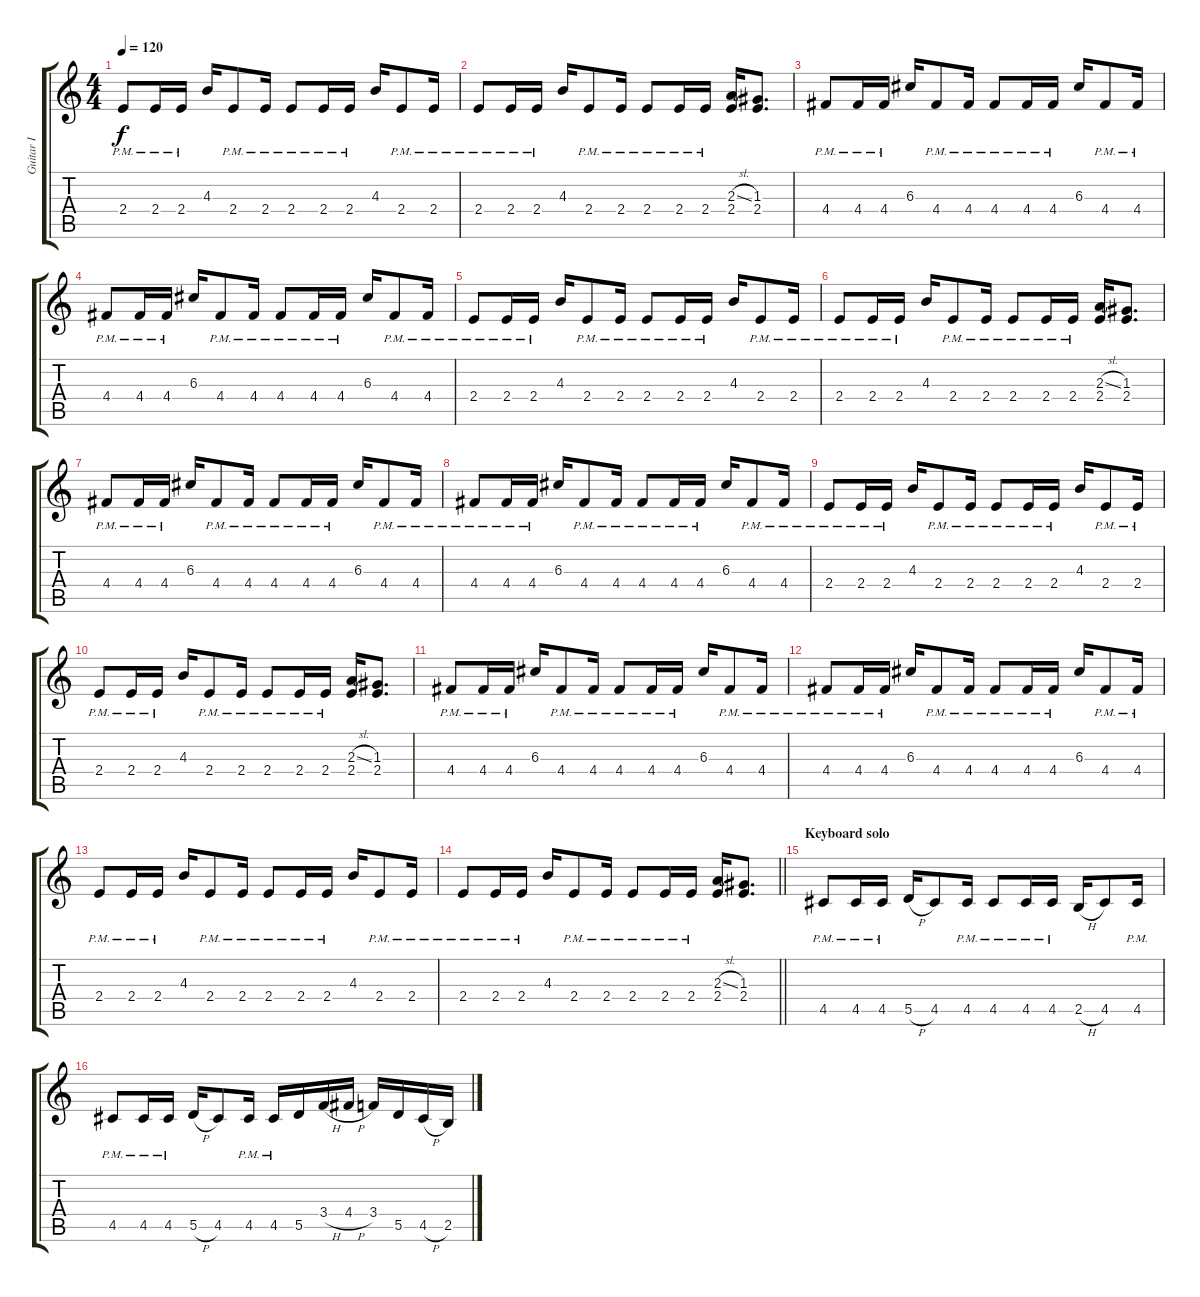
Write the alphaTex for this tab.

\track ("Guitar I" "Guitar I") {instrument overdrivenguitar}
\staff {score tabs}
\tuning (E4 B3 G3 D3 A2 E2) {hide}
\ts (4 4)
\tempo 120
\clef g2
\ks c
2.4{pm}.8{dy f} 2.4{pm}.16 2.4{pm}.16 4.3.16 2.4{pm}.8 2.4{pm}.16 2.4{pm}.8 2.4{pm}.16 2.4{pm}.16 4.3.16 2.4{pm}.8 2.4{pm}.16 |
2.4{pm}.8 2.4{pm}.16 2.4{pm}.16 4.3.16 2.4{pm}.8 2.4{pm}.16 2.4{pm}.8 2.4{pm}.16 2.4{pm}.16 (2.3{sl} 2.4).16 (1.3 2.4).8{d} |
4.4{pm}.8 4.4{pm}.16 4.4{pm}.16 6.3.16 4.4{pm}.8 4.4{pm}.16 4.4{pm}.8 4.4{pm}.16 4.4{pm}.16 6.3.16 4.4{pm}.8 4.4{pm}.16 |
4.4{pm}.8 4.4{pm}.16 4.4{pm}.16 6.3.16 4.4{pm}.8 4.4{pm}.16 4.4{pm}.8 4.4{pm}.16 4.4{pm}.16 6.3.16 4.4{pm}.8 4.4{pm}.16 |
2.4{pm}.8 2.4{pm}.16 2.4{pm}.16 4.3.16 2.4{pm}.8 2.4{pm}.16 2.4{pm}.8 2.4{pm}.16 2.4{pm}.16 4.3.16 2.4{pm}.8 2.4{pm}.16 |
2.4{pm}.8 2.4{pm}.16 2.4{pm}.16 4.3.16 2.4{pm}.8 2.4{pm}.16 2.4{pm}.8 2.4{pm}.16 2.4{pm}.16 (2.3{sl} 2.4).16 (1.3 2.4).8{d} |
4.4{pm}.8 4.4{pm}.16 4.4{pm}.16 6.3.16 4.4{pm}.8 4.4{pm}.16 4.4{pm}.8 4.4{pm}.16 4.4{pm}.16 6.3.16 4.4{pm}.8 4.4{pm}.16 |
4.4{pm}.8 4.4{pm}.16 4.4{pm}.16 6.3.16 4.4{pm}.8 4.4{pm}.16 4.4{pm}.8 4.4{pm}.16 4.4{pm}.16 6.3.16 4.4{pm}.8 4.4{pm}.16 |
2.4{pm}.8 2.4{pm}.16 2.4{pm}.16 4.3.16 2.4{pm}.8 2.4{pm}.16 2.4{pm}.8 2.4{pm}.16 2.4{pm}.16 4.3.16 2.4{pm}.8 2.4{pm}.16 |
2.4{pm}.8 2.4{pm}.16 2.4{pm}.16 4.3.16 2.4{pm}.8 2.4{pm}.16 2.4{pm}.8 2.4{pm}.16 2.4{pm}.16 (2.3{sl} 2.4).16 (1.3 2.4).8{d} |
4.4{pm}.8 4.4{pm}.16 4.4{pm}.16 6.3.16 4.4{pm}.8 4.4{pm}.16 4.4{pm}.8 4.4{pm}.16 4.4{pm}.16 6.3.16 4.4{pm}.8 4.4{pm}.16 |
4.4{pm}.8 4.4{pm}.16 4.4{pm}.16 6.3.16 4.4{pm}.8 4.4{pm}.16 4.4{pm}.8 4.4{pm}.16 4.4{pm}.16 6.3.16 4.4{pm}.8 4.4{pm}.16 |
2.4{pm}.8 2.4{pm}.16 2.4{pm}.16 4.3.16 2.4{pm}.8 2.4{pm}.16 2.4{pm}.8 2.4{pm}.16 2.4{pm}.16 4.3.16 2.4{pm}.8 2.4{pm}.16 |
\barLineRight lightlight
2.4{pm}.8 2.4{pm}.16 2.4{pm}.16 4.3.16 2.4{pm}.8 2.4{pm}.16 2.4{pm}.8 2.4{pm}.16 2.4{pm}.16 (2.3{sl} 2.4).16 (1.3 2.4).8{d} |
\section ("" "Keyboard solo")
4.5{pm}.8 4.5{pm}.16 4.5{pm}.16 5.5{h}.16 4.5.8 4.5{pm}.16 4.5{pm}.8 4.5{pm}.16 4.5{pm}.16 2.5{h}.16 4.5.8 4.5{pm}.16 |
4.5{pm}.8 4.5{pm}.16 4.5{pm}.16 5.5{h}.16 4.5.8 4.5{pm}.16 4.5{pm}.16 5.5.16 3.4{h}.16 4.4{h}.16 3.4.16 5.5.16 4.5{h}.16 2.5.16
